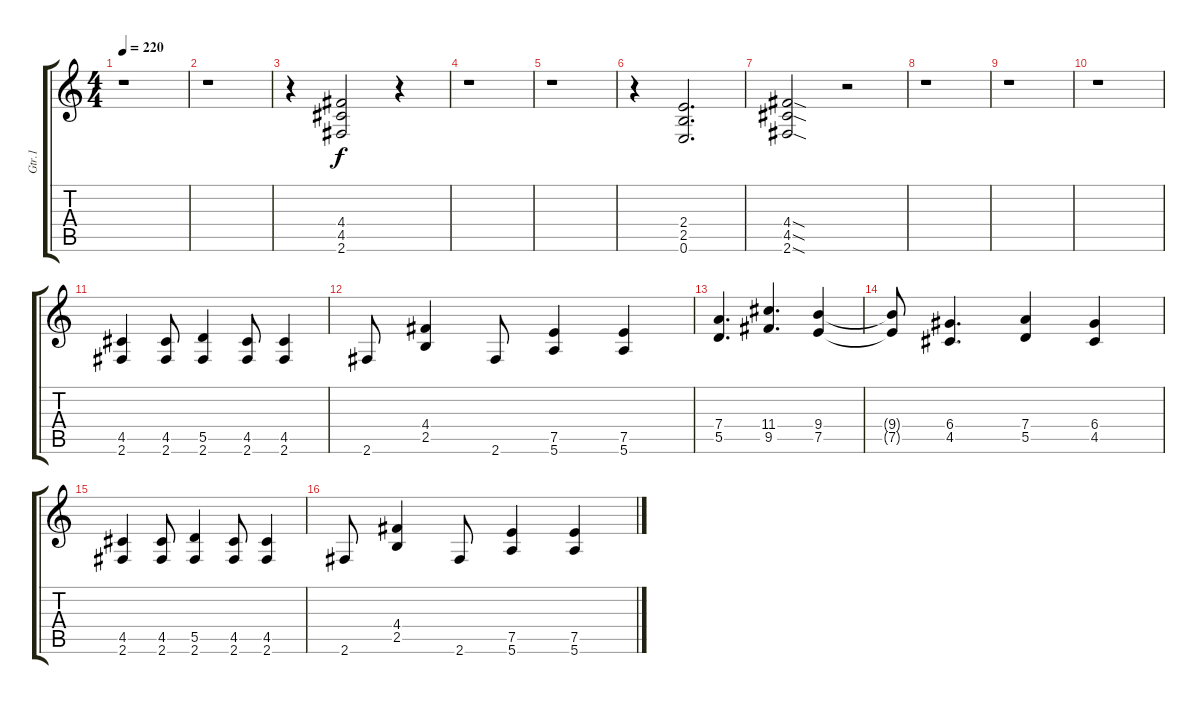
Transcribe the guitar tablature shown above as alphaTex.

\track ("Gtr.1" "Gtr.1") {instrument overdrivenguitar}
\staff {score tabs}
\tuning (E4 B3 G3 D3 A2 E2) {hide}
\ts (4 4)
\tempo 220
\clef g2
\ks c
r.1{dy f} |
r.1 |
r.4 (4.4 4.5 2.6).2 r.4 |
r.1 |
r.1 |
r.4 (2.4 2.5 0.6).2{d} |
(4.4{sod} 4.5{sod} 2.6{sod}).2 r.2 |
r.1 |
r.1 |
r.1 |
(4.5 2.6).4 (4.5 2.6).8 (5.5 2.6).4 (4.5 2.6).8 (4.5 2.6).4 |
2.6.8 (4.4 2.5).4 2.6.8 (7.5 5.6).4 (7.5 5.6).4 |
(7.4 5.5).4{d} (11.4 9.5).4{d} (9.4 7.5).4 |
(9.4{t} 7.5{t}).8 (6.4 4.5).4{d} (7.4 5.5).4 (6.4 4.5).4 |
(4.5 2.6).4 (4.5 2.6).8 (5.5 2.6).4 (4.5 2.6).8 (4.5 2.6).4 |
2.6.8 (4.4 2.5).4 2.6.8 (7.5 5.6).4 (7.5 5.6).4
